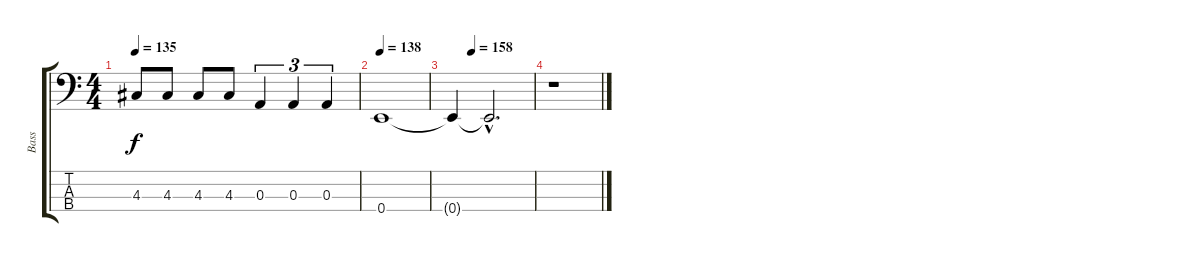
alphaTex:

\track ("Bass" "Bass") {instrument electricbasspick}
\staff {score tabs}
\tuning (G2 D2 A1 E1) {hide}
\ts (4 4)
\tempo 135
\clef f4
\ks c
4.3.8{dy f} 4.3.8 4.3.8 4.3.8 0.3.4{tu (3 2)} 0.3.4{tu (3 2)} 0.3.4{tu (3 2)} |
\tempo 138
0.4.1 |
\tempo (158 0.25)
0.4{t}.4 0.4{hac t}.2{d} |
r.1
